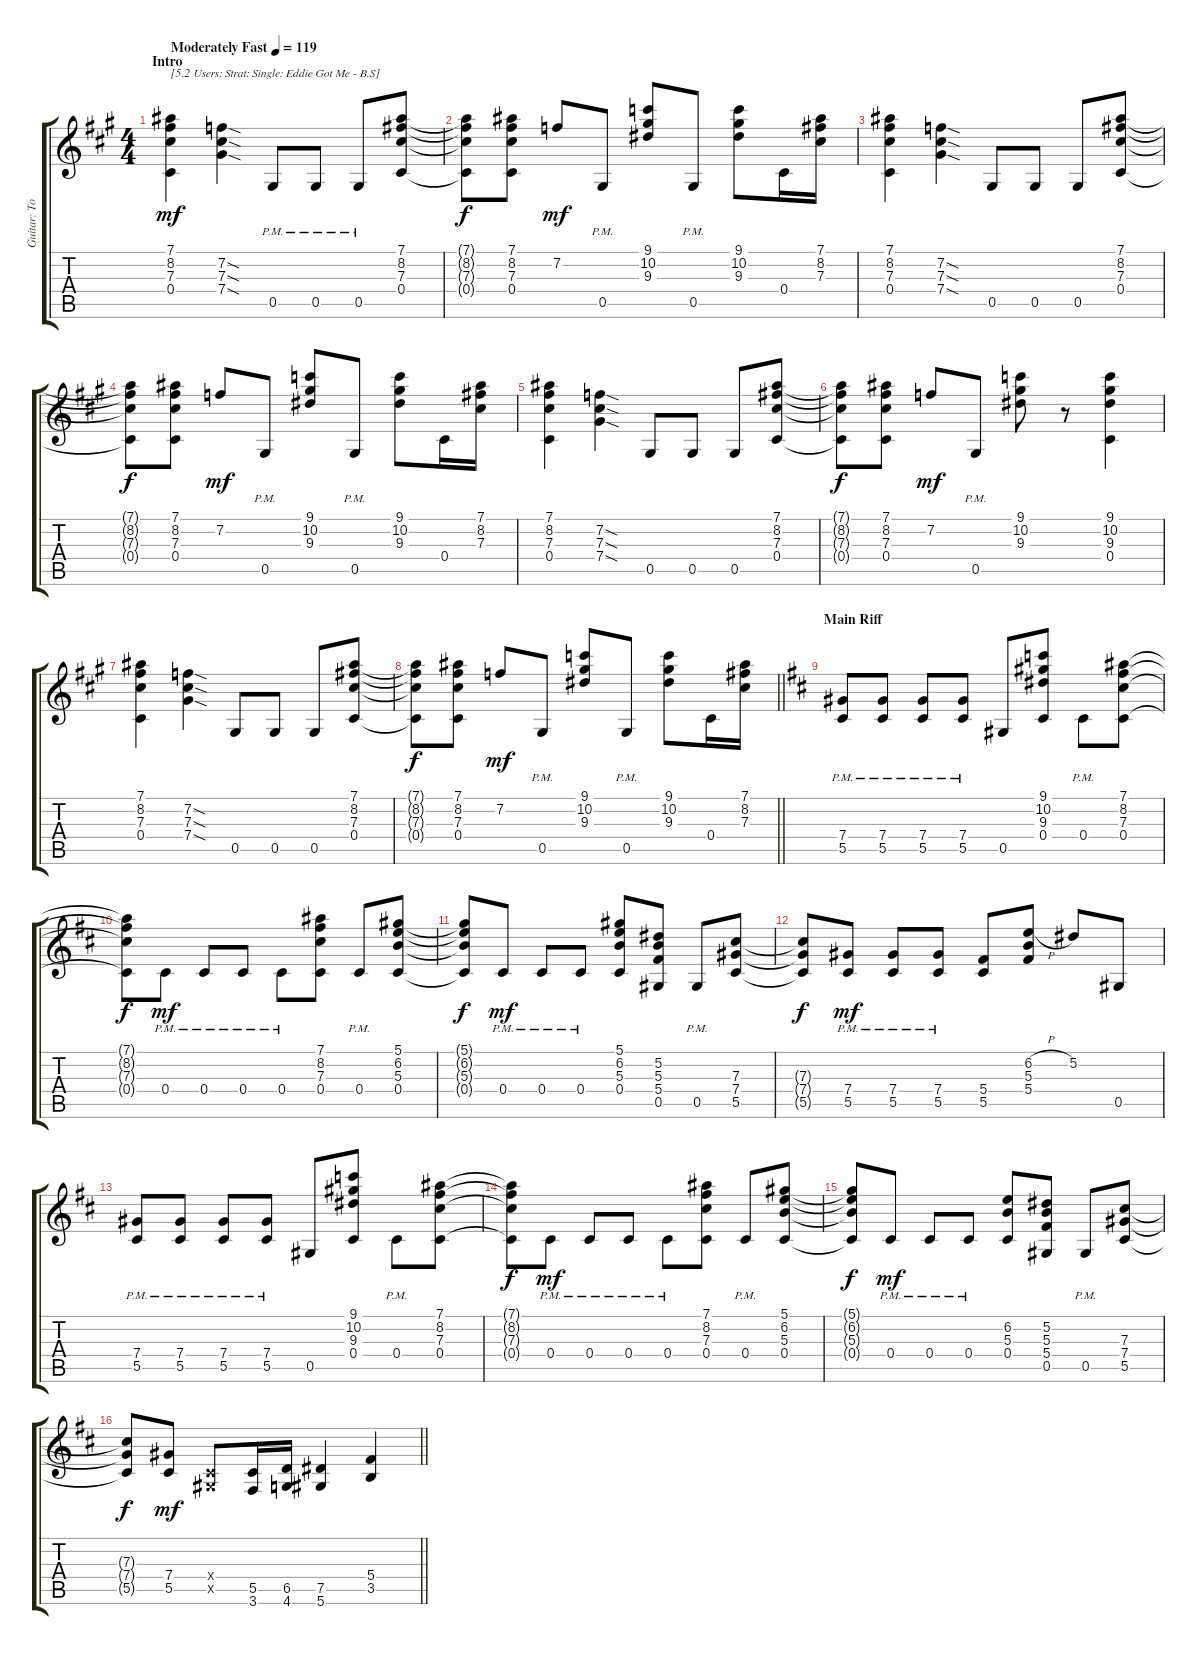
\track ("Guitar: Tony" "Guitar: To") {instrument distortionguitar}
\staff {score tabs}
\tuning (Eb4 Bb3 Gb3 Db3 Ab2 Eb2) {hide}
\ts (4 4)
\section ("" "Intro")
\tempo (119 "Moderately Fast")
\clef g2
\ks a
(7.1 8.2 7.3 0.4).4{txt "[5.2 Users: Strat: Single: Eddie Got Me - B.S]" dy mf instrument distortionguitar} (7.2{sod} 7.3{sod} 7.4{sod}).4 0.5{pm}.8 0.5{pm}.8 0.5{pm}.8 (7.1 8.2 7.3 0.4).8 |
(7.1{t} 8.2{t} 7.3{t} 0.4{t}).8{dy f} (7.1 8.2 7.3 0.4).8 7.2.8{dy mf} 0.5{pm}.8 (9.1 10.2 9.3).8 0.5{pm}.8 (9.1 10.2 9.3).8 0.4.16 (7.1 8.2 7.3).16 |
(7.1 8.2 7.3 0.4).4 (7.2{sod} 7.3{sod} 7.4{sod}).4 0.5.8 0.5.8 0.5.8 (7.1 8.2 7.3 0.4).8 |
(7.1{t} 8.2{t} 7.3{t} 0.4{t}).8{dy f} (7.1 8.2 7.3 0.4).8 7.2.8{dy mf} 0.5{pm}.8 (9.1 10.2 9.3).8 0.5{pm}.8 (9.1 10.2 9.3).8 0.4.16 (7.1 8.2 7.3).16 |
(7.1 8.2 7.3 0.4).4 (7.2{sod} 7.3{sod} 7.4{sod}).4 0.5.8 0.5.8 0.5.8 (7.1 8.2 7.3 0.4).8 |
(7.1{t} 8.2{t} 7.3{t} 0.4{t}).8{dy f} (7.1 8.2 7.3 0.4).8 7.2.8{dy mf} 0.5{pm}.8 (9.1 10.2 9.3).8 r.8 (9.1 10.2 9.3 0.4).4 |
(7.1 8.2 7.3 0.4).4 (7.2{sod} 7.3{sod} 7.4{sod}).4 0.5.8 0.5.8 0.5.8 (7.1 8.2 7.3 0.4).8 |
\barLineRight lightlight
(7.1{t} 8.2{t} 7.3{t} 0.4{t}).8{dy f} (7.1 8.2 7.3 0.4).8 7.2.8{dy mf} 0.5{pm}.8 (9.1 10.2 9.3).8 0.5{pm}.8 (9.1 10.2 9.3).8 0.4.16 (7.1 8.2 7.3).16 |
\section ("" "Main Riff")
\ks d
(7.4{pm} 5.5{pm}).8 (7.4{pm} 5.5{pm}).8 (7.4{pm} 5.5{pm}).8 (7.4{pm} 5.5{pm}).8 0.5.8 (9.1 10.2 9.3 0.4).8 0.4{pm}.8 (7.1 8.2 7.3 0.4).8 |
(7.1{t} 8.2{t} 7.3{t} 0.4{t}).8{dy f} 0.4{pm}.8{dy mf} 0.4{pm}.8 0.4{pm}.8 0.4{pm}.8 (7.1 8.2 7.3 0.4).8 0.4{pm}.8 (5.1 6.2 5.3 0.4).8 |
(5.1{t} 6.2{t} 5.3{t} 0.4{t}).8{dy f} 0.4{pm}.8{dy mf} 0.4{pm}.8 0.4{pm}.8 (5.1 6.2 5.3 0.4).8 (5.2 5.3 5.4 0.5).8 0.5{pm}.8 (7.3 7.4 5.5).8 |
(7.3{t} 7.4{t} 5.5{t}).8{dy f} (7.4{pm} 5.5{pm}).8{dy mf} (7.4{pm} 5.5{pm}).8 (7.4{pm} 5.5{pm}).8 (5.4 5.5).8 (6.2{h} 5.3 5.4).8 5.2.8 0.5.8 |
(7.4{pm} 5.5{pm}).8 (7.4{pm} 5.5{pm}).8 (7.4{pm} 5.5{pm}).8 (7.4{pm} 5.5{pm}).8 0.5.8 (9.1 10.2 9.3 0.4).8 0.4{pm}.8 (7.1 8.2 7.3 0.4).8 |
(7.1{t} 8.2{t} 7.3{t} 0.4{t}).8{dy f} 0.4{pm}.8{dy mf} 0.4{pm}.8 0.4{pm}.8 0.4{pm}.8 (7.1 8.2 7.3 0.4).8 0.4{pm}.8 (5.1 6.2 5.3 0.4).8 |
(5.1{t} 6.2{t} 5.3{t} 0.4{t}).8{dy f} 0.4{pm}.8{dy mf} 0.4{pm}.8 0.4{pm}.8 (6.2 5.3 0.4).8 (5.2 5.3 5.4 0.5).8 0.5{pm}.8 (7.3 7.4 5.5).8 |
\barLineRight lightlight
(7.3{t} 7.4{t} 5.5{t}).8{dy f} (7.4 5.5).8{dy mf} (0.4{x} 0.5{x}).8 (5.5 3.6).16 (6.5 4.6).16 (7.5 5.6).4 (5.4 3.5).4
